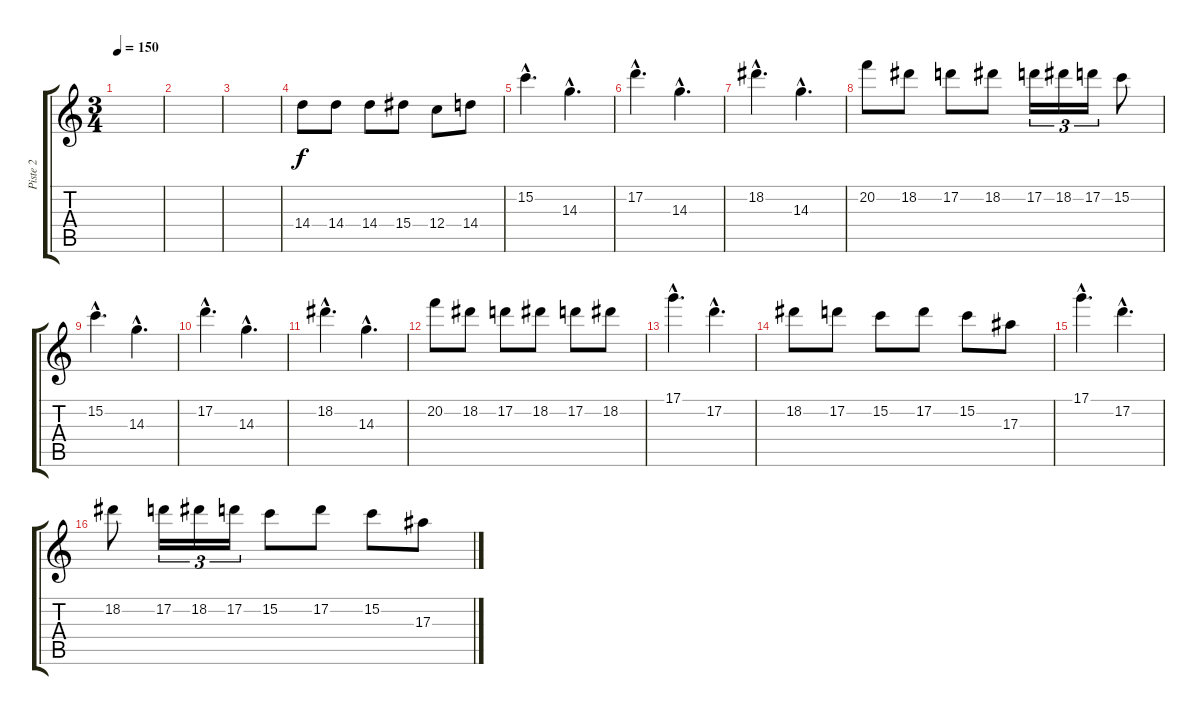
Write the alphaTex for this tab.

\track ("Piste 2" "Piste 2") {instrument distortionguitar}
\staff {score tabs}
\tuning (D4 A3 F3 C3 G2 C2) {hide}
\ts (3 4)
\tempo 150
\clef g2
\ks c
|
|
|
14.4.8 14.4.8 14.4.8 15.4.8 12.4.8 14.4.8 |
15.2{hac}.4{d} 14.3{hac}.4{d} |
17.2{hac}.4{d} 14.3{hac}.4{d} |
18.2{hac}.4{d} 14.3{hac}.4{d} |
20.2.8 18.2.8 17.2.8 18.2.8 17.2.16{tu (3 2)} 18.2.16{tu (3 2)} 17.2.16{tu (3 2)} 15.2.8 |
15.2{hac}.4{d} 14.3{hac}.4{d} |
17.2{hac}.4{d} 14.3{hac}.4{d} |
18.2{hac}.4{d} 14.3{hac}.4{d} |
20.2.8 18.2.8 17.2.8 18.2.8 17.2.8 18.2.8 |
17.1{hac}.4{d} 17.2{hac}.4{d} |
18.2.8 17.2.8 15.2.8 17.2.8 15.2.8 17.3.8 |
17.1{hac}.4{d} 17.2{hac}.4{d} |
18.2.8 17.2.16{tu (3 2)} 18.2.16{tu (3 2)} 17.2.16{tu (3 2)} 15.2.8 17.2.8 15.2.8 17.3.8
